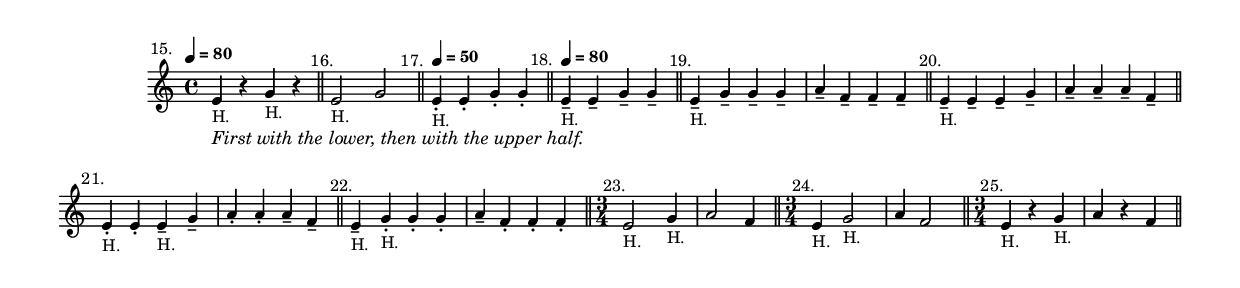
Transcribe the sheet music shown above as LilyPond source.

\version "2.24.1"
\language "english"
\paper {
  #'(set-paper-size "letter")
}

\score {
  \layout {
    \context {
      \Score
      \omit BarNumber
    }
  }
  \new Staff \with {
    \magnifyStaff #5/7
  } {
    \relative {
      \time 4/4
      \tempo \markup \teeny \concat { \note {4} #1 " = 80"}
      e'4
      ^\markup \translate #'(-6 . 0) "15."
      _\markup \teeny "H."
      _\markup \tiny \italic "First with the lower, then with the upper half."
      r4 g4 _\markup \teeny "H." r4
      \bar "||"
      | e2 
      ^\markup \translate #'(-2 . 0) "16."
      _\markup \teeny "H."
      g2
      \bar "||"
      | e4 -.
      ^\markup \translate #'(-3 . 0) "17."
      _\markup \teeny "H."
      ^\markup \teeny \bold \concat { \note {4} #1 " = 50" }
      e4 -. g4 -. g4-.
      \bar "||"
      | e4 --
      ^\markup \translate #'(-3 . 0) "18."
      _\markup \teeny "H."
      ^\markup \teeny \bold \concat { \note {4} #1 " = 80" }
      e4 -- g4 -- g4--
      \bar "||"
      | e4 --
      ^\markup \translate #'(-2 . 0) "19."
      _\markup \teeny "H."
      g4 -- g4 -- g4--
      | a4 -- f4 -- f4 -- f4 --
      \bar "||"
      | e4 --
      ^\markup \translate #'(-2 . 0) "20."
      _\markup \teeny "H."
      e4 -- e4 -- g4--
      | a4 -- a4 -- a4 -- f4 --
      \bar "||"
      \break
      | e4 -.
      ^\markup \translate #'(-2 . 0) "21."
      _\markup \teeny "H."
      e4 -. e4 -- _\markup \teeny "H." g4 --
      | a4 -. a4 -. a4 -- f4 --
      \bar "||"
      | e4 -- 
      ^\markup \translate #'(-2 . 0) "22."
      _\markup \teeny "H."
      g4 -. _\markup \teeny "H." g4 -. g4 -.
      | a4 -- f4 -. f4 -. f4 -.
      \bar "||"
      \time 3/4
      | e2
      ^\markup \translate #'(-2 . 0) "23."
      _\markup \teeny "H."
      g4 _\markup \teeny "H."
      | a2 f4
      \bar "||"
      \time 3/4
      e4
      ^\markup \translate #'(-2 . 0) "24."
      _\markup \teeny "H."
      g2 _\markup \teeny "H."
      | a4 f2
      \bar "||"
      \time 3/4
      | e4
      ^\markup \translate #'(-2 . 0) "25."
      _\markup \teeny "H."
      r4 g4 _\markup \teeny "H."
      | a4 r4 f4
      \bar "||"
    }
  }
}
